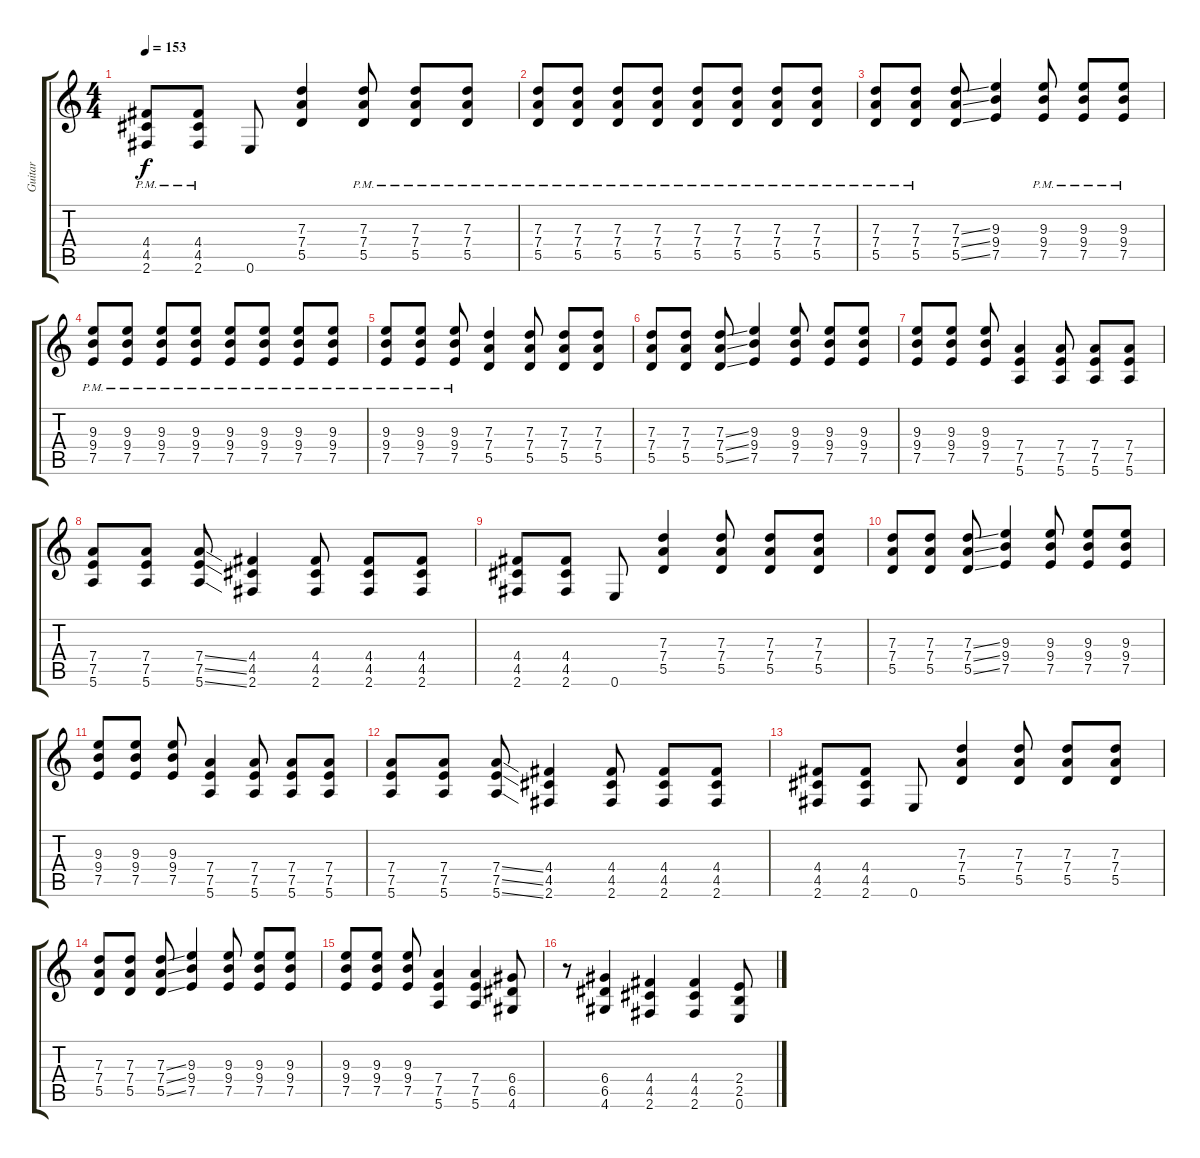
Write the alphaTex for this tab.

\track ("Guitar" "Guitar") {instrument overdrivenguitar}
\staff {score tabs}
\tuning (E4 B3 G3 D3 A2 E2) {hide}
\ts (4 4)
\tempo 153
\clef g2
\ks c
(4.4{pm} 4.5{pm} 2.6{pm}).8{dy f} (4.4{pm} 4.5{pm} 2.6{pm}).8 0.6.8 (7.3 7.4 5.5).4 (7.3{pm} 7.4{pm} 5.5{pm}).8 (7.3{pm} 7.4{pm} 5.5{pm}).8 (7.3{pm} 7.4{pm} 5.5{pm}).8 |
(7.3{pm} 7.4{pm} 5.5{pm}).8 (7.3{pm} 7.4{pm} 5.5{pm}).8 (7.3{pm} 7.4{pm} 5.5{pm}).8 (7.3{pm} 7.4{pm} 5.5{pm}).8 (7.3{pm} 7.4{pm} 5.5{pm}).8 (7.3{pm} 7.4{pm} 5.5{pm}).8 (7.3{pm} 7.4{pm} 5.5{pm}).8 (7.3{pm} 7.4{pm} 5.5{pm}).8 |
(7.3{pm} 7.4{pm} 5.5{pm}).8 (7.3{pm} 7.4{pm} 5.5{pm}).8 (7.3{ss} 7.4{ss} 5.5{ss}).8 (9.3 9.4 7.5).4 (9.3{pm} 9.4{pm} 7.5{pm}).8 (9.3{pm} 9.4{pm} 7.5{pm}).8 (9.3{pm} 9.4{pm} 7.5{pm}).8 |
(9.3{pm} 9.4{pm} 7.5{pm}).8 (9.3{pm} 9.4{pm} 7.5{pm}).8 (9.3{pm} 9.4{pm} 7.5{pm}).8 (9.3{pm} 9.4{pm} 7.5{pm}).8 (9.3{pm} 9.4{pm} 7.5{pm}).8 (9.3{pm} 9.4{pm} 7.5{pm}).8 (9.3{pm} 9.4{pm} 7.5{pm}).8 (9.3{pm} 9.4{pm} 7.5{pm}).8 |
(9.3{pm} 9.4{pm} 7.5{pm}).8 (9.3{pm} 9.4{pm} 7.5{pm}).8 (9.3{pm} 9.4{pm} 7.5{pm}).8 (7.3 7.4 5.5).4 (7.3 7.4 5.5).8 (7.3 7.4 5.5).8 (7.3 7.4 5.5).8 |
(7.3 7.4 5.5).8 (7.3 7.4 5.5).8 (7.3{ss} 7.4{ss} 5.5{ss}).8 (9.3 9.4 7.5).4 (9.3 9.4 7.5).8 (9.3 9.4 7.5).8 (9.3 9.4 7.5).8 |
(9.3 9.4 7.5).8 (9.3 9.4 7.5).8 (9.3 9.4 7.5).8 (7.4 7.5 5.6).4 (7.4 7.5 5.6).8 (7.4 7.5 5.6).8 (7.4 7.5 5.6).8 |
(7.4 7.5 5.6).8 (7.4 7.5 5.6).8 (7.4{ss} 7.5{ss} 5.6{ss}).8 (4.4 4.5 2.6).4 (4.4 4.5 2.6).8 (4.4 4.5 2.6).8 (4.4 4.5 2.6).8 |
(4.4 4.5 2.6).8 (4.4 4.5 2.6).8 0.6.8 (7.3 7.4 5.5).4 (7.3 7.4 5.5).8 (7.3 7.4 5.5).8 (7.3 7.4 5.5).8 |
(7.3 7.4 5.5).8 (7.3 7.4 5.5).8 (7.3{ss} 7.4{ss} 5.5{ss}).8 (9.3 9.4 7.5).4 (9.3 9.4 7.5).8 (9.3 9.4 7.5).8 (9.3 9.4 7.5).8 |
(9.3 9.4 7.5).8 (9.3 9.4 7.5).8 (9.3 9.4 7.5).8 (7.4 7.5 5.6).4 (7.4 7.5 5.6).8 (7.4 7.5 5.6).8 (7.4 7.5 5.6).8 |
(7.4 7.5 5.6).8 (7.4 7.5 5.6).8 (7.4{ss} 7.5{ss} 5.6{ss}).8 (4.4 4.5 2.6).4 (4.4 4.5 2.6).8 (4.4 4.5 2.6).8 (4.4 4.5 2.6).8 |
(4.4 4.5 2.6).8 (4.4 4.5 2.6).8 0.6.8 (7.3 7.4 5.5).4 (7.3 7.4 5.5).8 (7.3 7.4 5.5).8 (7.3 7.4 5.5).8 |
(7.3 7.4 5.5).8 (7.3 7.4 5.5).8 (7.3{ss} 7.4{ss} 5.5{ss}).8 (9.3 9.4 7.5).4 (9.3 9.4 7.5).8 (9.3 9.4 7.5).8 (9.3 9.4 7.5).8 |
(9.3 9.4 7.5).8 (9.3 9.4 7.5).8 (9.3 9.4 7.5).8 (7.4 7.5 5.6).4 (7.4 7.5 5.6).4 (6.4 6.5 4.6).8 |
r.8 (6.4 6.5 4.6).4 (4.4 4.5 2.6).4 (4.4 4.5 2.6).4 (2.4 2.5 0.6).8
